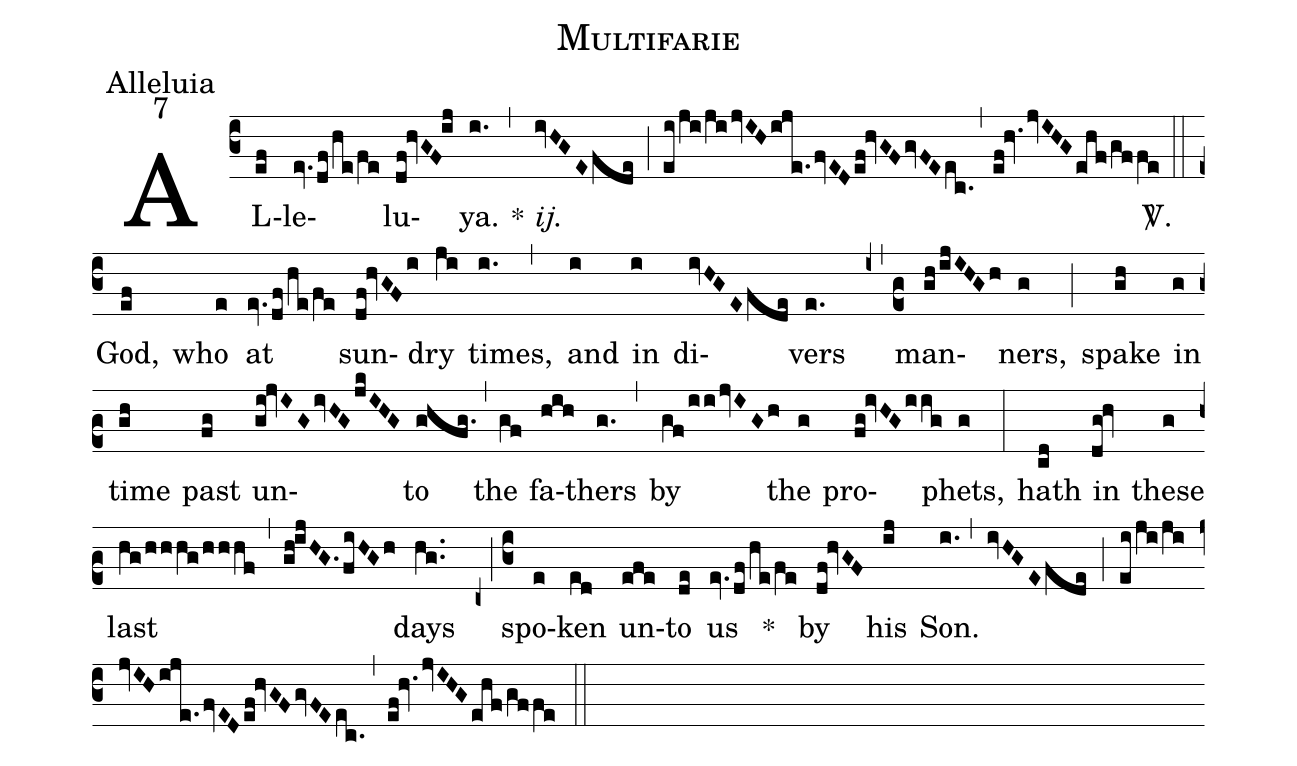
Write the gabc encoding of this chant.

name:Multifarie;
office-part:Alleluia;
mode:7;
%%
(c3) AL(ef)le(ev./df/he/fe)lu(df!hvGF!ij)ya.(i.) *(,) <i>ij.</i>(ivHGE/fde) (;) (ei/ji/ji/jvIH/ije./fvED/ef!hvGF/gvFEec.) (,) (ef!hv.1jvIHG/ehf/gffe) <sp>V/</sp>.(::) God,(ef) who(e) at(ev./df/he/fe) sun(df!hvGFi)dry(ji) times,(i.) (,) and(i) in(i) di(ivHGE/fde)vers(e.) (z0,c2) man(gh/ijIHGh)ners,(g) (;) spake(gh) in(g) time(gh) past(fg) un(gi!jvIG/ivHG/jkIHG)to(ghfg.) (,) the(gf) fa(hih)thers(g.) (,) by(gf/ii/jvIGh) the(g) pro(fg!ivHG/iig)phets,(g) (:) hath(cd) in(dg!hv) these(g) last(hg/hhhg/hhhf) (,) (gh!ijHG./fiHGh) days(hg..) (z0;c3) spo(e)ken(ed) un(efe)to(de) us(ev.df/he/fe) *() by(df!hvGF) his(ij) Son.(i.) (,) (ivHGEfde) (;) (ei/ji/ji/jvIH/ije./fvED/ef!hvGF/gvFEec.) (,) (ef!hv.jvIHG/ehf/gffe) (::)
